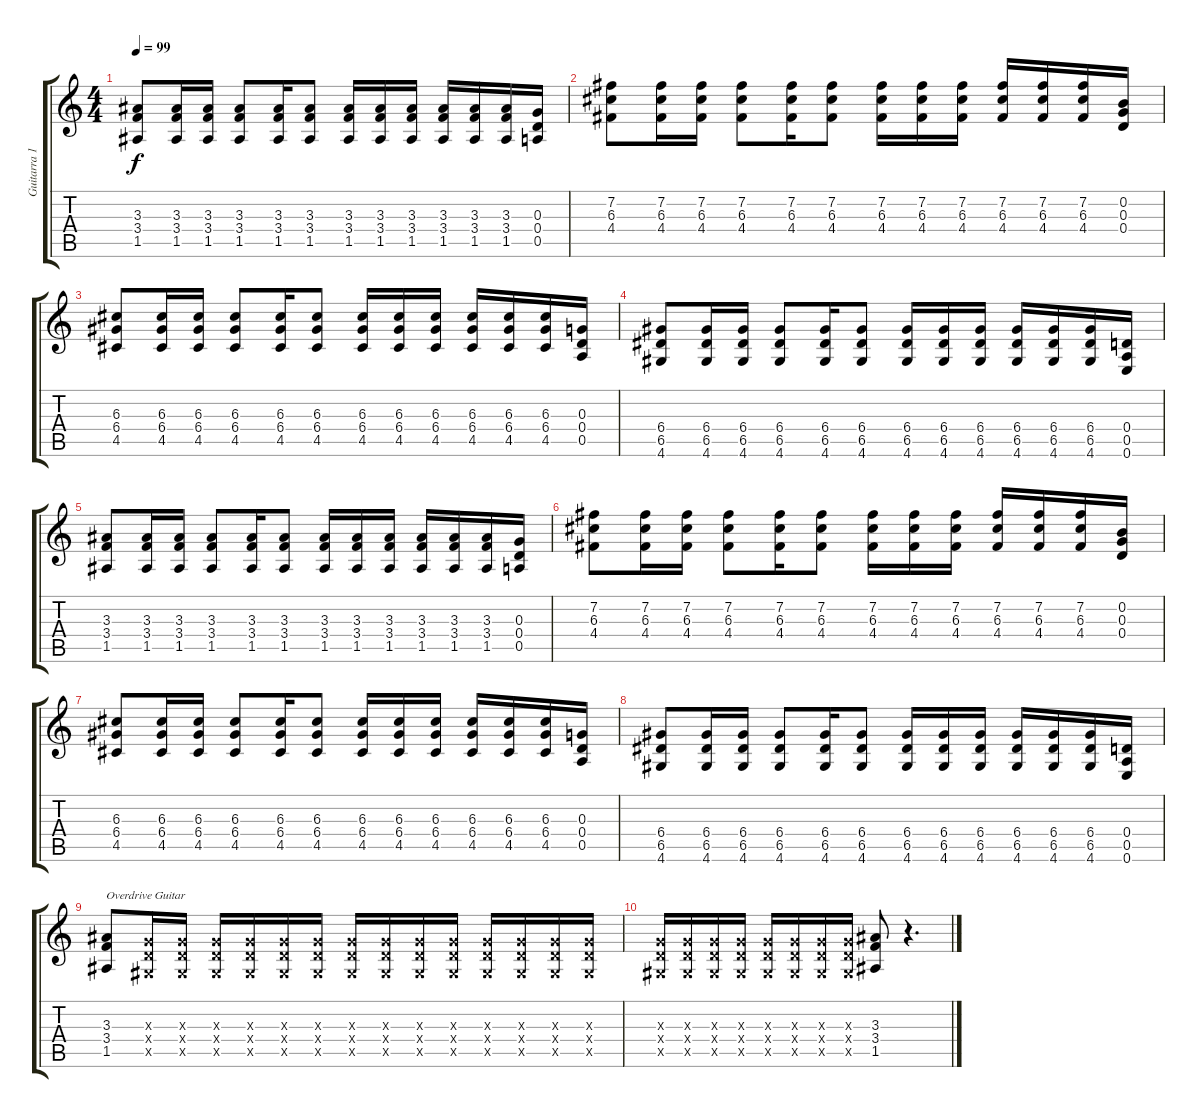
\track ("Guitarra 1" "Guitarra 1") {instrument distortionguitar}
\staff {score tabs}
\tuning (E4 B3 G3 D3 A2 E2) {hide}
\ts (4 4)
\tempo 99
\clef g2
\ks c
(3.3 3.4 1.5).8{dy f volume 15 instrument distortionguitar} (3.3 3.4 1.5).16 (3.3 3.4 1.5).16 (3.3 3.4 1.5).8 (3.3 3.4 1.5).16 (3.3 3.4 1.5).8 (3.3 3.4 1.5).16 (3.3 3.4 1.5).16 (3.3 3.4 1.5).16 (3.3 3.4 1.5).16 (3.3 3.4 1.5).16 (3.3 3.4 1.5).16 (0.3 0.4 0.5).16 |
(7.2 6.3 4.4).8 (7.2 6.3 4.4).16 (7.2 6.3 4.4).16 (7.2 6.3 4.4).8 (7.2 6.3 4.4).16 (7.2 6.3 4.4).8 (7.2 6.3 4.4).16 (7.2 6.3 4.4).16 (7.2 6.3 4.4).16 (7.2 6.3 4.4).16 (7.2 6.3 4.4).16 (7.2 6.3 4.4).16 (0.2 0.3 0.4).16 |
(6.3 6.4 4.5).8 (6.3 6.4 4.5).16 (6.3 6.4 4.5).16 (6.3 6.4 4.5).8 (6.3 6.4 4.5).16 (6.3 6.4 4.5).8 (6.3 6.4 4.5).16 (6.3 6.4 4.5).16 (6.3 6.4 4.5).16 (6.3 6.4 4.5).16 (6.3 6.4 4.5).16 (6.3 6.4 4.5).16 (0.3 0.4 0.5).16 |
(6.4 6.5 4.6).8 (6.4 6.5 4.6).16 (6.4 6.5 4.6).16 (6.4 6.5 4.6).8 (6.4 6.5 4.6).16 (6.4 6.5 4.6).8 (6.4 6.5 4.6).16 (6.4 6.5 4.6).16 (6.4 6.5 4.6).16 (6.4 6.5 4.6).16 (6.4 6.5 4.6).16 (6.4 6.5 4.6).16 (0.4 0.5 0.6).16 |
(3.3 3.4 1.5).8 (3.3 3.4 1.5).16 (3.3 3.4 1.5).16 (3.3 3.4 1.5).8 (3.3 3.4 1.5).16 (3.3 3.4 1.5).8 (3.3 3.4 1.5).16 (3.3 3.4 1.5).16 (3.3 3.4 1.5).16 (3.3 3.4 1.5).16 (3.3 3.4 1.5).16 (3.3 3.4 1.5).16 (0.3 0.4 0.5).16 |
(7.2 6.3 4.4).8 (7.2 6.3 4.4).16 (7.2 6.3 4.4).16 (7.2 6.3 4.4).8 (7.2 6.3 4.4).16 (7.2 6.3 4.4).8 (7.2 6.3 4.4).16 (7.2 6.3 4.4).16 (7.2 6.3 4.4).16 (7.2 6.3 4.4).16 (7.2 6.3 4.4).16 (7.2 6.3 4.4).16 (0.2 0.3 0.4).16 |
(6.3 6.4 4.5).8 (6.3 6.4 4.5).16 (6.3 6.4 4.5).16 (6.3 6.4 4.5).8 (6.3 6.4 4.5).16 (6.3 6.4 4.5).8 (6.3 6.4 4.5).16 (6.3 6.4 4.5).16 (6.3 6.4 4.5).16 (6.3 6.4 4.5).16 (6.3 6.4 4.5).16 (6.3 6.4 4.5).16 (0.3 0.4 0.5).16 |
(6.4 6.5 4.6).8 (6.4 6.5 4.6).16 (6.4 6.5 4.6).16 (6.4 6.5 4.6).8 (6.4 6.5 4.6).16 (6.4 6.5 4.6).8 (6.4 6.5 4.6).16 (6.4 6.5 4.6).16 (6.4 6.5 4.6).16 (6.4 6.5 4.6).16 (6.4 6.5 4.6).16 (6.4 6.5 4.6).16 (0.4 0.5 0.6).16 |
(3.3 3.4 1.5).8{txt "Overdrive Guitar" volume 14 instrument overdrivenguitar} (0.3{x} 0.4{x} -1.5{x}).16 (0.3{x} 0.4{x} -1.5{x}).16 (0.3{x} 0.4{x} -1.5{x}).16 (0.3{x} 0.4{x} -1.5{x}).16 (0.3{x} 0.4{x} -1.5{x}).16 (0.3{x} 0.4{x} -1.5{x}).16 (0.3{x} 0.4{x} -1.5{x}).16 (0.3{x} 0.4{x} -1.5{x}).16 (0.3{x} 0.4{x} -1.5{x}).16 (0.3{x} 0.4{x} -1.5{x}).16 (0.3{x} 0.4{x} -1.5{x}).16 (0.3{x} 0.4{x} -1.5{x}).16 (0.3{x} 0.4{x} -1.5{x}).16 (0.3{x} 0.4{x} -1.5{x}).16 |
(0.3{x} 0.4{x} -1.5{x}).16 (0.3{x} 0.4{x} -1.5{x}).16 (0.3{x} 0.4{x} -1.5{x}).16 (0.3{x} 0.4{x} -1.5{x}).16 (0.3{x} 0.4{x} -1.5{x}).16 (0.3{x} 0.4{x} -1.5{x}).16 (0.3{x} 0.4{x} -1.5{x}).16 (0.3{x} 0.4{x} -1.5{x}).16 (3.3 3.4 1.5).8{volume 16 instrument distortionguitar} r.4{d}
